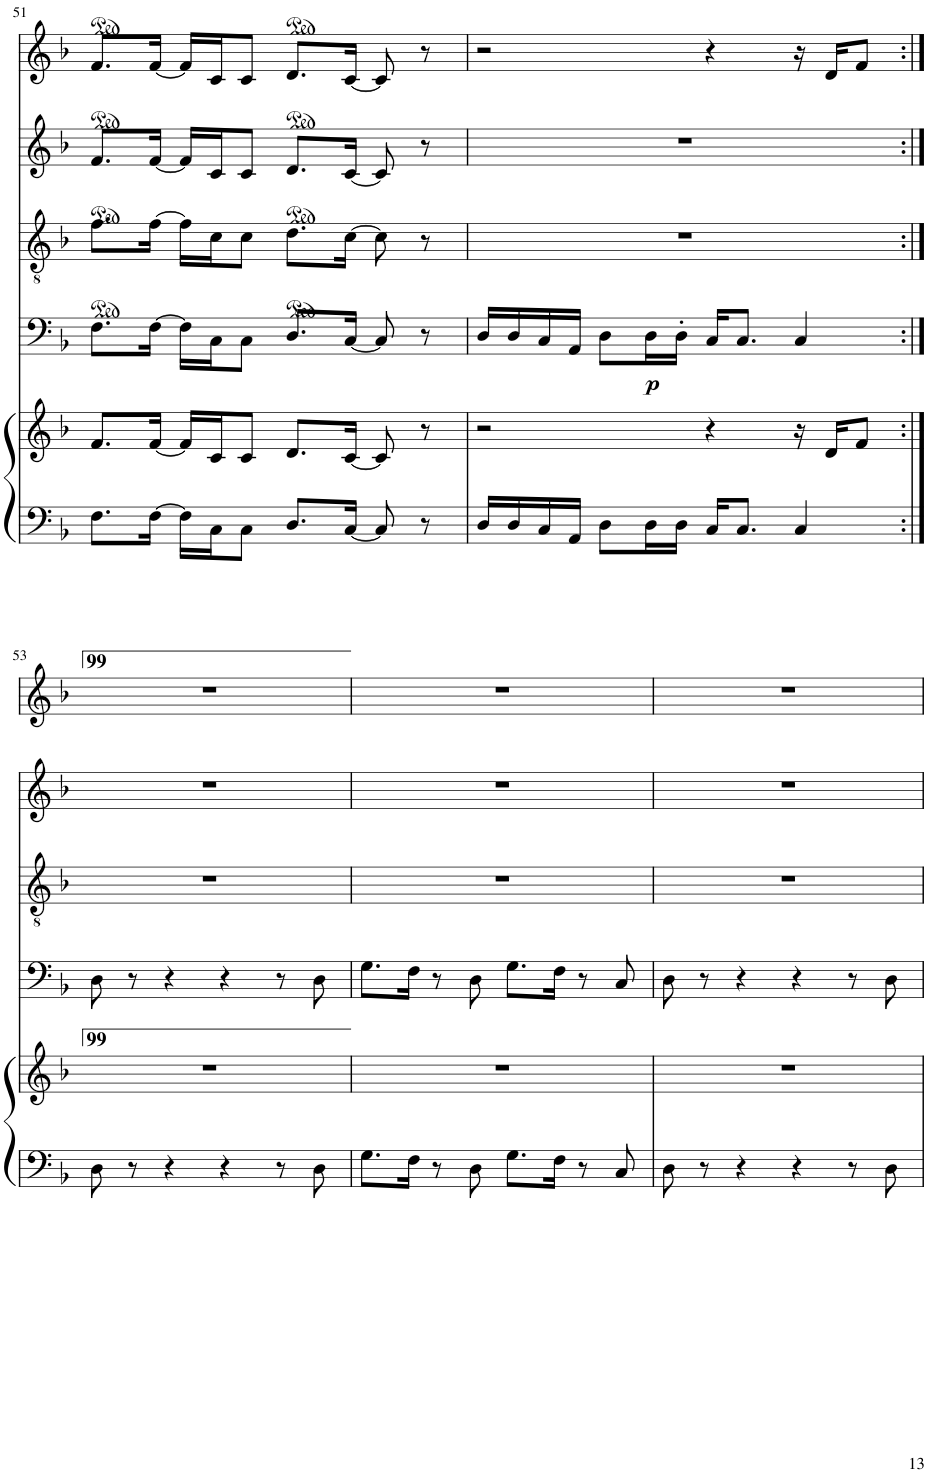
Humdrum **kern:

**kern	**kern	**kern	**dynam	**kern	**kern	**kern
*part5	*part5	*part4	*part4	*part3	*part2	*part1
*staff6	*staff5	*staff4	*staff4	*staff3	*staff2	*staff1
*I"Piano	*	*I"Voice	*	*I"Voice	*I"Voice	*I"Voice
*I'Pno	*	*I'V	*	*I'V	*I'V	*I'V
!!LO:PB:g=z
*clefF4	*clefG2	*clefF4	*	*clefGv2	*clefG2	*clefG2
*k[b-]	*k[b-]	*k[b-]	*	*k[b-]	*k[b-]	*k[b-]
*M4/4	*M4/4	*M4/4	*	*M4/4	*M4/4	*M4/4
=51	=51	=51	=51	=51	=51	=51
8.F\L	8.f/L	8.F\L	.	8.f\L	8.f/L	8.f/L
[>16F\Jk	[<16f/Jk	[>16F\Jk	.	[>16f\Jk	[<16f/Jk	[<16f/Jk
16F\LL]	16f/LL]	16F\LL]	.	16f\LL]	16f/LL]	16f/LL]
16C\J	16c/J	16C\J	.	16c\J	16c/J	16c/J
8C\J	8c/J	8C\J	.	8c\J	8c/J	8c/J
8.D/L	8.d/L	8.D/L	.	8.d\L	8.d/L	8.d/L
[<16C/Jk	[<16c/Jk	[<16C/Jk	.	[>16c\Jk	[<16c/Jk	[<16c/Jk
8C/]	8c/]	8C/]	.	8c\]	8c/]	8c/]
8r	8r	8r	.	8r	8r	8r
=52	=52	=52	=52	=52	=52	=52
16D/LL	2r	16D/LL	.	1r	1r	2r
16D/	.	16D/	.	.	.	.
16C/	.	16C/	.	.	.	.
16AA/JJ	.	16AA/JJ	.	.	.	.
8D\L	.	8D\L	.	.	.	.
!	!	!	!LO:DY:b	!	!	!
16D\L	.	16D\L	p	.	.	.
16D\JJ	.	16D'\JJ	.	.	.	.
16C/KL	4r	16C/KL	.	.	.	4r
8.C/J	.	8.C/J	.	.	.	.
4C/	16r	4C/	.	.	.	16r
.	16d/KL	.	.	.	.	16d/KL
.	8f/J	.	.	.	.	8f/J
!!LO:LB:g=z
=53:|!	=53:|!	=53:|!	=53:|!	=53:|!	=53:|!	=53:|!
8D\	1r	8D\	.	1r	1r	1r
8r	.	8r	.	.	.	.
4r	.	4r	.	.	.	.
4r	.	4r	.	.	.	.
8r	.	8r	.	.	.	.
8D\	.	8D\	.	.	.	.
=54	=54	=54	=54	=54	=54	=54
8.G\L	1r	8.G\L	.	1r	1r	1r
16F\Jk	.	16F\Jk	.	.	.	.
8r	.	8r	.	.	.	.
8D\	.	8D\	.	.	.	.
8.G\L	.	8.G\L	.	.	.	.
16F\Jk	.	16F\Jk	.	.	.	.
8r	.	8r	.	.	.	.
8C/	.	8C/	.	.	.	.
=55	=55	=55	=55	=55	=55	=55
8D\	1r	8D\	.	1r	1r	1r
8r	.	8r	.	.	.	.
4r	.	4r	.	.	.	.
4r	.	4r	.	.	.	.
8r	.	8r	.	.	.	.
8D\	.	8D\	.	.	.	.
=	=	=	=	=	=	=
*-	*-	*-	*-	*-	*-	*-
